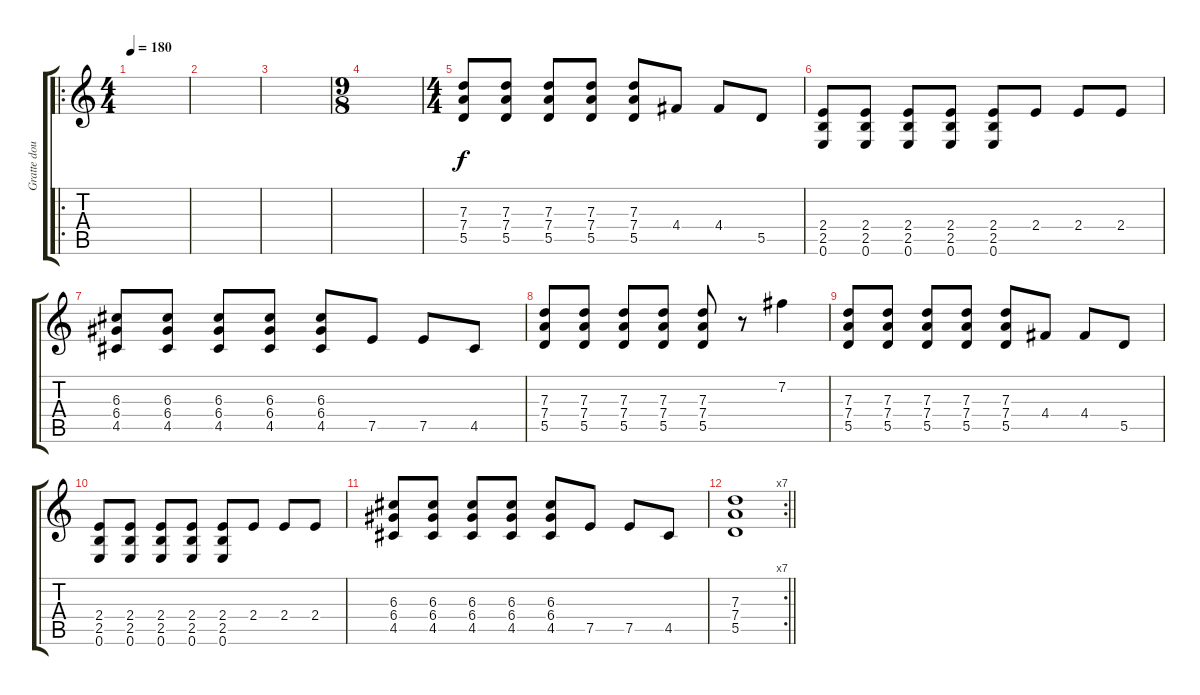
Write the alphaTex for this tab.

\track ("Gratte double" "Gratte dou") {instrument overdrivenguitar}
\staff {score tabs}
\tuning (E4 B3 G3 D3 A2 E2) {hide}
\ro
\ts (4 4)
\tempo 180
\clef g2
\ks c
|
|
|
\ts (9 8)
|
\ts (4 4)
(7.3 7.4 5.5).8 (7.3 7.4 5.5).8 (7.3 7.4 5.5).8 (7.3 7.4 5.5).8 (7.3 7.4 5.5).8 4.4.8 4.4.8 5.5.8 |
(2.4 2.5 0.6).8 (2.4 2.5 0.6).8 (2.4 2.5 0.6).8 (2.4 2.5 0.6).8 (2.4 2.5 0.6).8 2.4.8 2.4.8 2.4.8 |
(6.3 6.4 4.5).8 (6.3 6.4 4.5).8 (6.3 6.4 4.5).8 (6.3 6.4 4.5).8 (6.3 6.4 4.5).8 7.5.8 7.5.8 4.5.8 |
(7.3 7.4 5.5).8 (7.3 7.4 5.5).8 (7.3 7.4 5.5).8 (7.3 7.4 5.5).8 (7.3 7.4 5.5).8 r.8 7.2.4 |
(7.3 7.4 5.5).8 (7.3 7.4 5.5).8 (7.3 7.4 5.5).8 (7.3 7.4 5.5).8 (7.3 7.4 5.5).8 4.4.8 4.4.8 5.5.8 |
(2.4 2.5 0.6).8 (2.4 2.5 0.6).8 (2.4 2.5 0.6).8 (2.4 2.5 0.6).8 (2.4 2.5 0.6).8 2.4.8 2.4.8 2.4.8 |
(6.3 6.4 4.5).8 (6.3 6.4 4.5).8 (6.3 6.4 4.5).8 (6.3 6.4 4.5).8 (6.3 6.4 4.5).8 7.5.8 7.5.8 4.5.8 |
\rc 7
\barLineRight lightlight
(7.3 7.4 5.5).1
